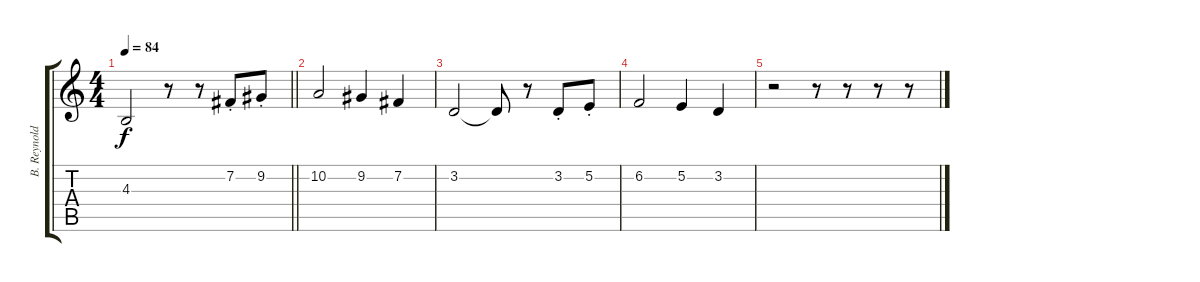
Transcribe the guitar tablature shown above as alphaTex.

\track ("B. Reynolds - Sax #2" "B. Reynold") {instrument tenorsax}
\staff {score tabs}
\tuning (E4 B3 G3 D3 A2 E2) {hide}
\ts (4 4)
\tempo 84
\clef g2
\barLineRight lightlight
\ks c
4.3.2{dy f} r.8 r.8 7.2{st}.8 9.2{st}.8 |
10.2.2 9.2.4 7.2.4 |
3.2.2 3.2{t}.8 r.8 3.2{st}.8 5.2{st}.8 |
6.2.2 5.2.4 3.2.4 |
r.2 r.8 r.8 r.8 r.8
